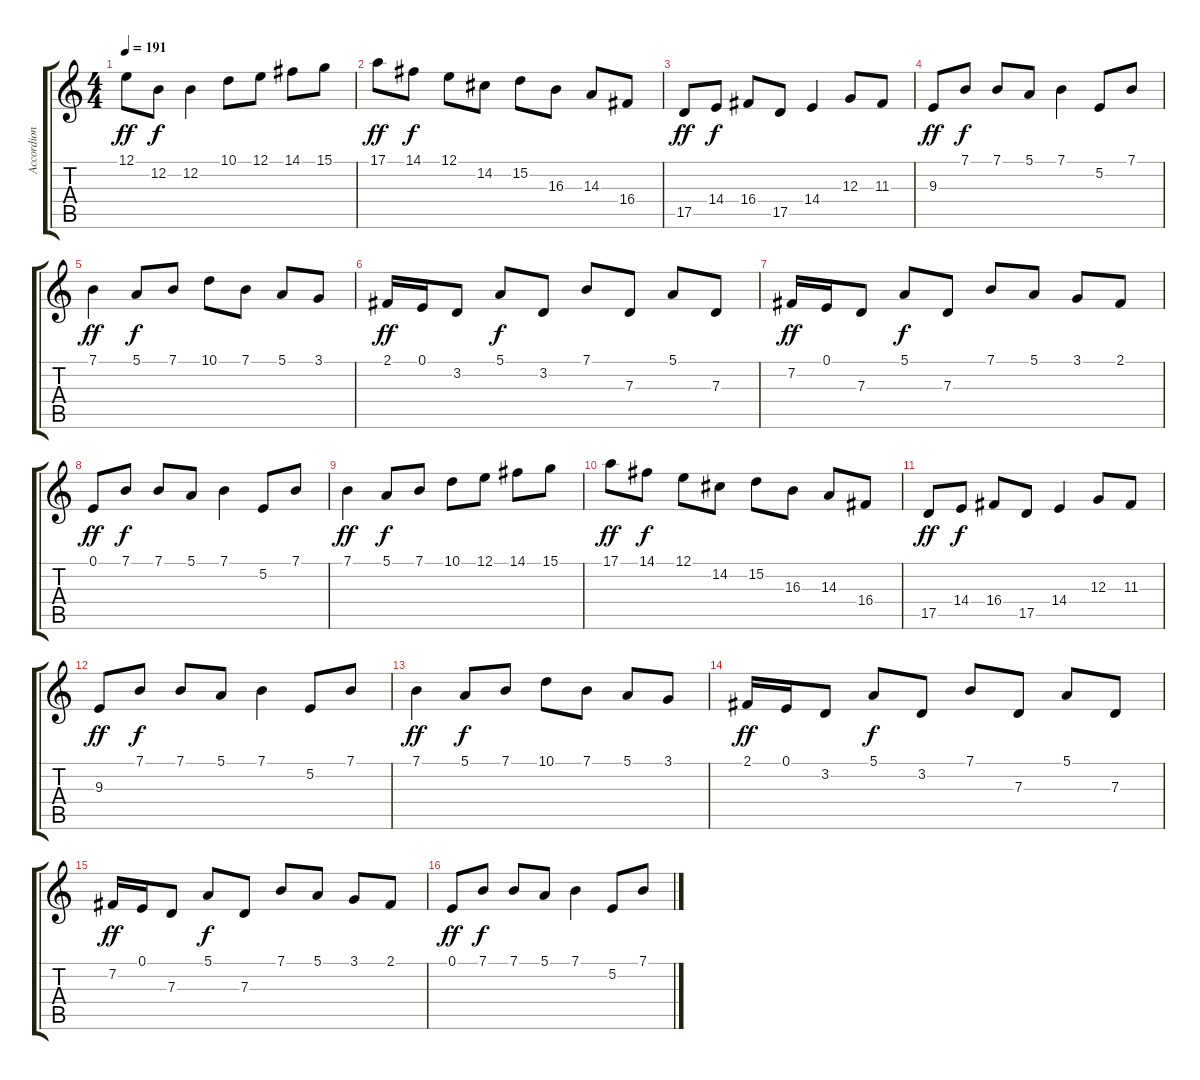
\track ("Accordion 1" "Accordion ") {instrument tangoaccordion}
\staff {score tabs}
\tuning (E4 B3 G3 D3 A2 E2) {hide}
\ts (4 4)
\tempo 191
\clef g2
\ks c
12.1.8{dy ff} 12.2.8{dy f} 12.2.4 10.1.8 12.1.8 14.1.8 15.1.8 |
17.1.8{dy ff} 14.1.8{dy f} 12.1.8 14.2.8 15.2.8 16.3.8 14.3.8 16.4.8 |
17.5.8{dy ff} 14.4.8{dy f} 16.4.8 17.5.8 14.4.4 12.3.8 11.3.8 |
9.3.8{dy ff} 7.1.8{dy f} 7.1.8 5.1.8 7.1.4 5.2.8 7.1.8 |
7.1.4{dy ff} 5.1.8{dy f} 7.1.8 10.1.8 7.1.8 5.1.8 3.1.8 |
2.1.16{dy ff} 0.1.16 3.2.8 5.1.8{dy f} 3.2.8 7.1.8 7.3.8 5.1.8 7.3.8 |
7.2.16{dy ff} 0.1.16 7.3.8 5.1.8{dy f} 7.3.8 7.1.8 5.1.8 3.1.8 2.1.8 |
0.1.8{dy ff} 7.1.8{dy f} 7.1.8 5.1.8 7.1.4 5.2.8 7.1.8 |
7.1.4{dy ff} 5.1.8{dy f} 7.1.8 10.1.8 12.1.8 14.1.8 15.1.8 |
17.1.8{dy ff} 14.1.8{dy f} 12.1.8 14.2.8 15.2.8 16.3.8 14.3.8 16.4.8 |
17.5.8{dy ff} 14.4.8{dy f} 16.4.8 17.5.8 14.4.4 12.3.8 11.3.8 |
9.3.8{dy ff} 7.1.8{dy f} 7.1.8 5.1.8 7.1.4 5.2.8 7.1.8 |
7.1.4{dy ff} 5.1.8{dy f} 7.1.8 10.1.8 7.1.8 5.1.8 3.1.8 |
2.1.16{dy ff} 0.1.16 3.2.8 5.1.8{dy f} 3.2.8 7.1.8 7.3.8 5.1.8 7.3.8 |
7.2.16{dy ff} 0.1.16 7.3.8 5.1.8{dy f} 7.3.8 7.1.8 5.1.8 3.1.8 2.1.8 |
0.1.8{dy ff} 7.1.8{dy f} 7.1.8 5.1.8 7.1.4 5.2.8 7.1.8
